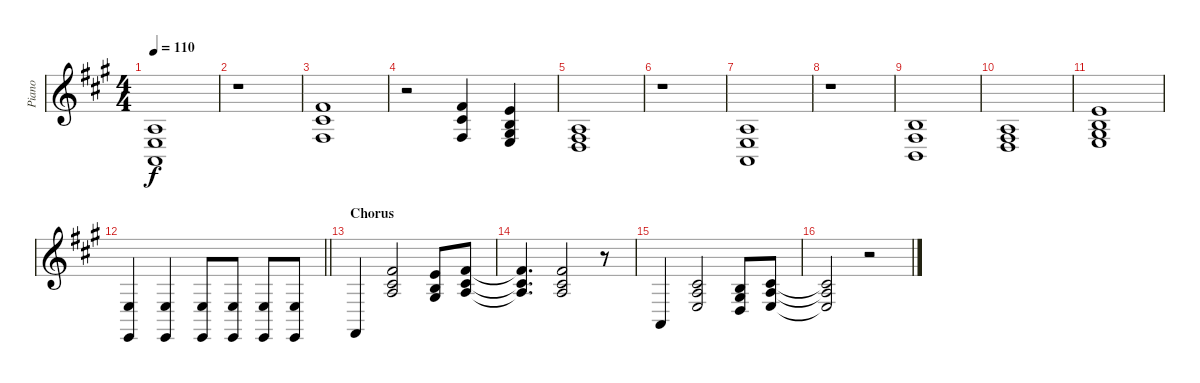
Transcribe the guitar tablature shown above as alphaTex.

\track ("Piano" "Piano") {instrument electricgrandpiano}
\staff {score}
\tuning (E4 B3 G3 D3 A2 E2) {hide}
\ts (4 4)
\tempo 110
\clef g2
\ks a
(2.3 2.4 5.6).1{dy f} |
r.1 |
(2.1 2.2 4.4).1 |
r.2 (2.1 2.2 4.4).4 (0.1 0.2 1.3 2.4).4 |
(2.3 4.4 5.5).1 |
r.1 |
(2.3 2.4 5.6).1 |
r.1 |
(9.4 9.5 7.6).1 |
(2.3 4.4 5.5).1 |
(0.1 0.2 1.3 2.4).1 |
\barLineRight lightlight
(2.4 0.6).4 (2.4 0.6).4 (2.4 0.6).8 (2.4 0.6).8 (2.4 0.6).8 (2.4 0.6).8 |
\section ("" "Chorus")
2.6.4 (2.1 2.2 2.3).2 (0.1 0.2 1.3).8 (2.1 2.2 2.3).8 |
(2.1{t} 2.2{t} 2.3{t}).4{d} (2.1 2.2 2.3).2 r.8 |
0.5.4 (2.2 2.3 2.4).2 (0.2 1.3 0.4).8 (2.2 2.3 2.4).8 |
(2.2{t} 2.3{t} 2.4{t}).2 r.2
